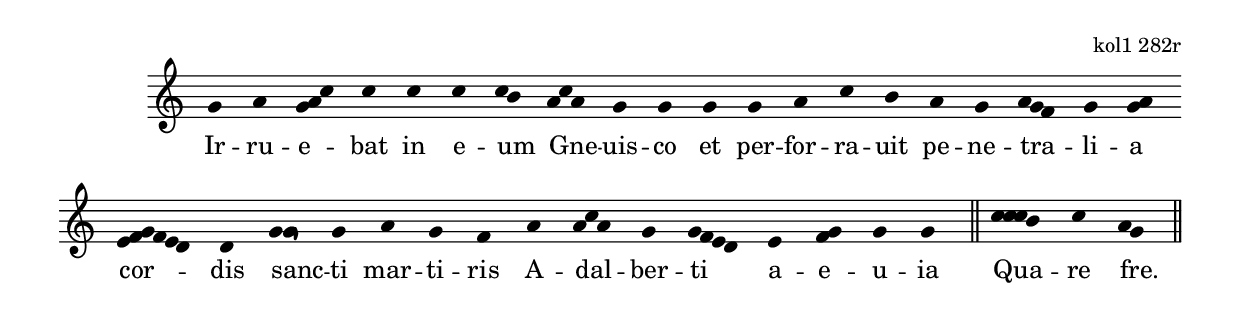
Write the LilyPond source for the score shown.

\version "2.19.32"

\include "../lib/synopsis.ily"

\score {
  \transpose c c' {
    \plainchant
    g a \melisma { g a c' } c' \bar "" c' \bar "" c' \melisma { c' b } \bar "" \melisma { a c' a } g g \bar ""
    g \bar "" g a c' b \bar "" a g \melisma { a g f } g \melisma { g a } \bar "" \melisma { e f g f e d } d \bar ""
    \melisma { g \strophicus g } g \bar "" a g f \bar "" a \melisma { a c' a } g \melisma { g f e d } \bar "" e \melisma { f g } g g \bar "||"

    \melisma { c' c' c' b } c' \bar "" \melisma { a g } \bar "||"
  }
  \addlyrics {
    Ir -- ru -- e -- bat in e -- um Gne -- uis -- co % v breviari: ingens siccum
    et per -- for -- ra -- uit pe -- ne -- tra -- li -- a cor -- dis
    sanc -- ti mar -- ti -- ris A -- dal -- ber -- ti a -- e -- u -- ia

    Qua -- re fre.
  }
  \header {
    quid = "antiphona"
    fontes = "kol1 282r"
  }
}